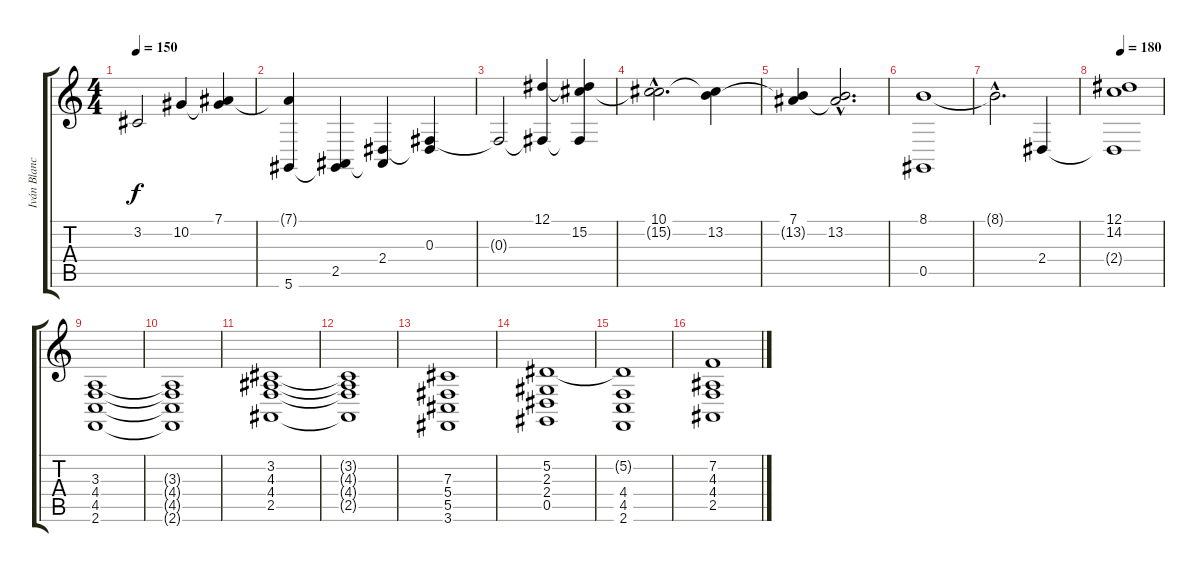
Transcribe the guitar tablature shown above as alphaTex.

\track ("Iván Blanco (I)" "Iván Blanc") {instrument choiraahs}
\staff {score tabs}
\tuning (Eb4 Bb3 Gb3 Db3 Ab2 Eb2) {hide}
\ts (4 4)
\tempo 150
\clef g2
\ks c
3.2{t}.2{dy f} 10.2.4 (7.1 10.2{t}).4 |
(7.1{t} 5.6).4 (2.5 5.6{t}).4 (2.4 2.5{t}).4 (0.3 2.4{t}).4 |
0.3{t}.2 (12.1 0.3{t}).4 (12.1{t} 15.2 0.3{t}).4 |
(10.1{hac} 15.2{hac t}).2{d} (10.1{t} 13.2).4 |
(7.1 13.2{t}).4 (7.1{hac t} 13.2{hac}).2{d} |
(8.1 0.5).1 |
8.1{hac t}.2{d} 2.4.4 |
\tempo 180
(12.1 14.2 2.4{t}).1 |
(3.3 4.4 4.5 2.6).1{instrument choiraahs} |
(3.3{t} 4.4{t} 4.5{t} 2.6{t}).1 |
(3.2 4.3 4.4 2.5).1 |
(3.2{t} 4.3{t} 4.4{t} 2.5{t}).1 |
(7.3 5.4 5.5 3.6).1 |
(5.2 2.3 2.4 0.5).1 |
(5.2{t} 4.4 4.5 2.6).1 |
(7.2 4.3 4.4 2.5).1
